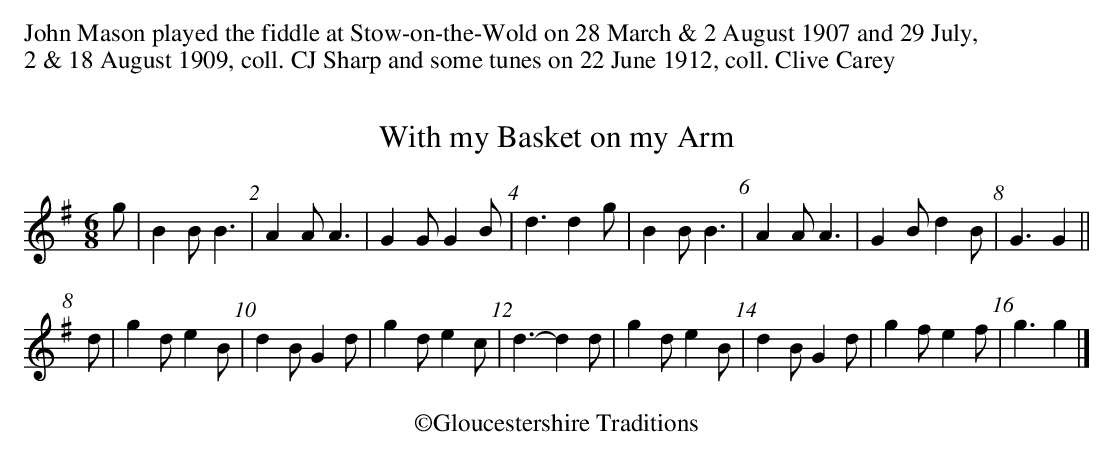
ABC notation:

X:1
T:With my Basket on my Arm
M:6/8
L:1/8
K:G
g | B2 B B3 | A2 A A3 | G2 G G2 B | d3 d2 g | B2 B B3 | A2 A A3 | G2 B d2 B | G3 G2 ||
d | g2 d e2 B | d2 B G2 d | g2 d e2 c | d3- d2 d | g2 d e2 B | d2 B G2 d | g2 f e2 f | g3 g2 |]
